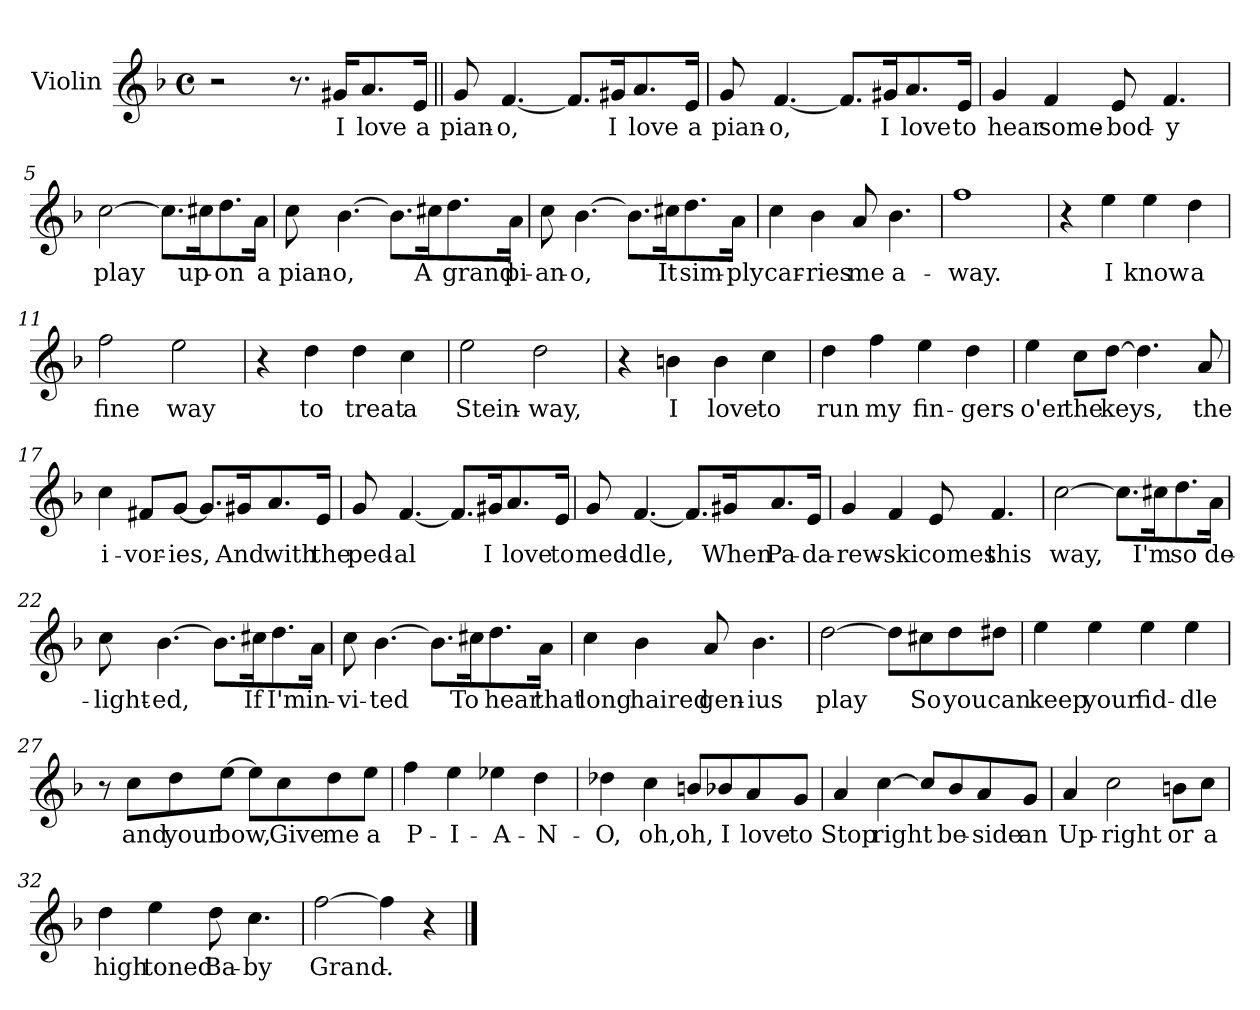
**kern	**text
*part1	*part1
*staff1	*staff1
*I"Violin	*
*I'Vln	*
*clefG2	*
*k[b-]	*
*F:	*
*M4/4	*
*met(c)	*
=1	=1
2r	.
8.r	.
16g#X/KL	I
8.a/	love
16e/Jk	a
=2||	=2||
8g/	pian-
[4.f/	-o,
8.f/L]	.
16g#X/K	I
8.a/	love
16e/Jk	a
=3	=3
8g/	pian-
[4.f/	-o,
8.f/L]	.
16g#X/K	I
8.a/	love
16e/Jk	to
=4	=4
4g/	hear
4f/	some-
8e/	-bod-
4.f/	-y
!!LO:LB:g=z
=5	=5
[2cc\	play
8.cc\L]	.
16cc#X\K	up-
8.dd\	-on
16a\Jk	a
=6	=6
8cc\	pian-
[4.b-\	-o,
8.b-\L]	.
16cc#X\K	A
8.dd\	grand
16a\Jk	pi-
=7	=7
8cc\	-an-
[4.b-\	-o,
8.b-\L]	.
16cc#X\K	It
8.dd\	sim-
16a\Jk	-ply
=8	=8
4cc\	car-
4b-\	-ries
8a/	me
4.b-\	a-
!!LO:LB:g=z
=9	=9
1ff	-way.
=10	=10
4r	.
4ee\	I
4ee\	know
4dd\	a
=11	=11
2ff\	fine
2ee\	way
=12	=12
4r	.
4dd\	to
4dd\	treat
4cc\	a
!!LO:LB:g=z
=13	=13
2ee\	Stein-
2dd\	-way,
=14	=14
4r	.
4bn\	I
4b\	love
4cc\	to
=15	=15
4dd\	run
4ff\	my
4ee\	fin-
4dd\	-gers
=16	=16
4ee\	o'er
8cc\L	the
[8dd\J	keys,
4.dd\]	.
8a/	the
!!LO:LB:g=z
=17	=17
4cc\	i-
8f#X/L	-vor-
[8g/J	-ies,
8.g/L]	.
16g#X/K	And
8.a/	with
16e/Jk	the
=18	=18
8g/	ped-
[4.f/	-al
8.f/L]	.
16g#X/K	I
8.a/	love
16e/Jk	to
=19	=19
8g/	med-
[4.f/	-dle,
8.f/L]	.
16g#X/K	When
8.a/	Pa-
16e/Jk	-da-
=20	=20
4g/	-rew-
4f/	-ski
8e/	comes
4.f/	this
!!LO:LB:g=z
=21	=21
[2cc\	way,
8.cc\L]	.
16cc#X\K	I'm
8.dd\	so
16a\Jk	de-
=22	=22
8cc\	-light-
[4.b-\	-ed,
8.b-\L]	.
16cc#X\K	If
8.dd\	I'm
16a\Jk	in-
=23	=23
8cc\	-vi-
[4.b-\	-ted
8.b-\L]	.
16cc#X\K	To
8.dd\	hear
16a\Jk	that
=24	=24
4cc\	long
4b-\	haired
8a/	gen-
4.b-\	-ius
!!LO:LB:g=z
=25	=25
[2dd\	play
8dd\L]	.
8cc#X\	So
8dd\	you
8dd#X\J	can
=26	=26
4ee\	keep
4ee\	your
4ee\	fid-
4ee\	-dle
=27	=27
8r	.
8cc\L	and
8dd\	your
[8ee\J	bow,
8ee\L]	.
8cc\	Give
8dd\	me
8ee\J	a
=28	=28
4ff\	P-
4ee\	-I-
4ee-X\	-A-
4dd\	-N-
=29	=29
4dd-X\	-O,
4cc\	oh,
8bn/L	oh,
8b-X/	I
8a/	love
8g/J	to
!!LO:LB:g=z
=30	=30
4a/	Stop
[4cc\	right
8cc/L]	.
8b-/	be-
8a/	-side
8g/J	an
=31	=31
4a/	Up-
2cc\	-right
8bn\L	or
8cc\J	a
=32	=32
4dd\	high
4ee\	toned
8dd\	Ba-
4.cc\	-by
=33	=33
[2ff\	Grand.-
4ff\]	.
4r	.
==	==
*-	*-
